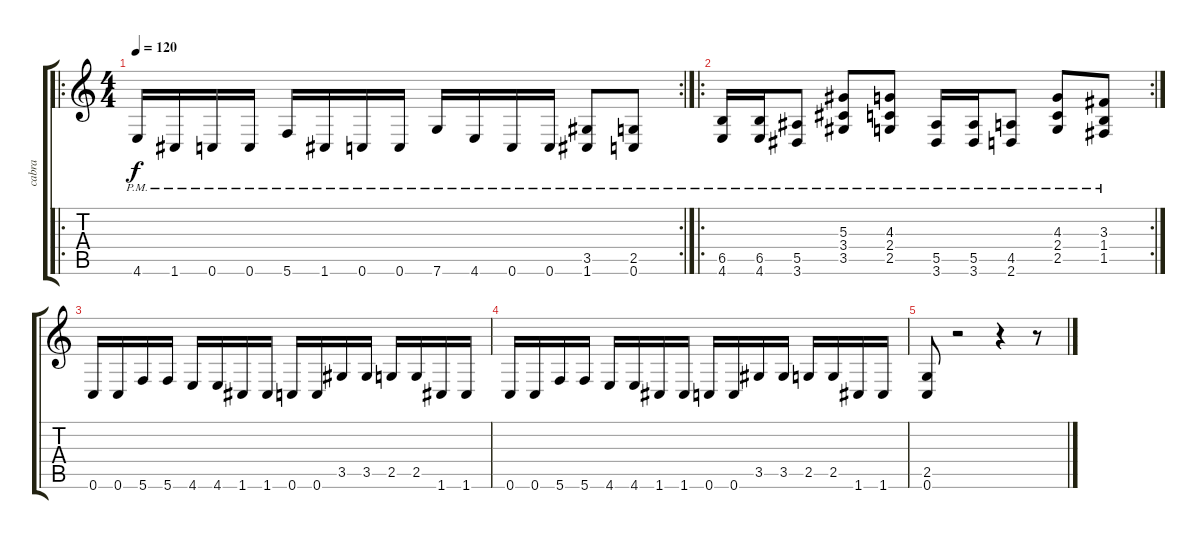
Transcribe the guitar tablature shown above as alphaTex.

\track ("cabra" "cabra") {instrument distortionguitar}
\staff {score tabs}
\tuning (C4 G3 Eb3 Bb2 F2 C2) {hide}
\ro
\rc 2
\ts (4 4)
\tempo 120
\tempo 135
\tempo 120
\clef g2
\ks c
4.6{pm}.16{dy f instrument distortionguitar} 1.6{pm}.16 0.6{pm}.16 0.6{pm}.16 5.6{pm}.16 1.6{pm}.16 0.6{pm}.16 0.6{pm}.16 7.6{pm}.16 4.6{pm}.16 0.6{pm}.16 0.6{pm}.16 (3.5{pm} 1.6{pm}).8 (2.5{pm} 0.6{pm}).8 |
\ro
\rc 2
(6.5{pm} 4.6{pm}).16 (6.5{pm} 4.6{pm}).16 (5.5{pm} 3.6{pm}).8 (5.3{pm} 3.4{pm} 3.5{pm}).8 (4.3{pm} 2.4{pm} 2.5{pm}).8 (5.5{pm} 3.6{pm}).16 (5.5{pm} 3.6{pm}).16 (4.5{pm} 2.6{pm}).8 (4.3{pm} 2.4{pm} 2.5{pm}).8 (3.3{pm} 1.4{pm} 1.5{pm}).8 |
0.6.16 0.6.16 5.6.16 5.6.16 4.6.16 4.6.16 1.6.16 1.6.16 0.6.16 0.6.16 3.5.16 3.5.16 2.5.16 2.5.16 1.6.16 1.6.16 |
0.6.16 0.6.16 5.6.16 5.6.16 4.6.16 4.6.16 1.6.16 1.6.16 0.6.16 0.6.16 3.5.16 3.5.16 2.5.16 2.5.16 1.6.16 1.6.16 |
(2.5 0.6).8 r.2 r.4 r.8
